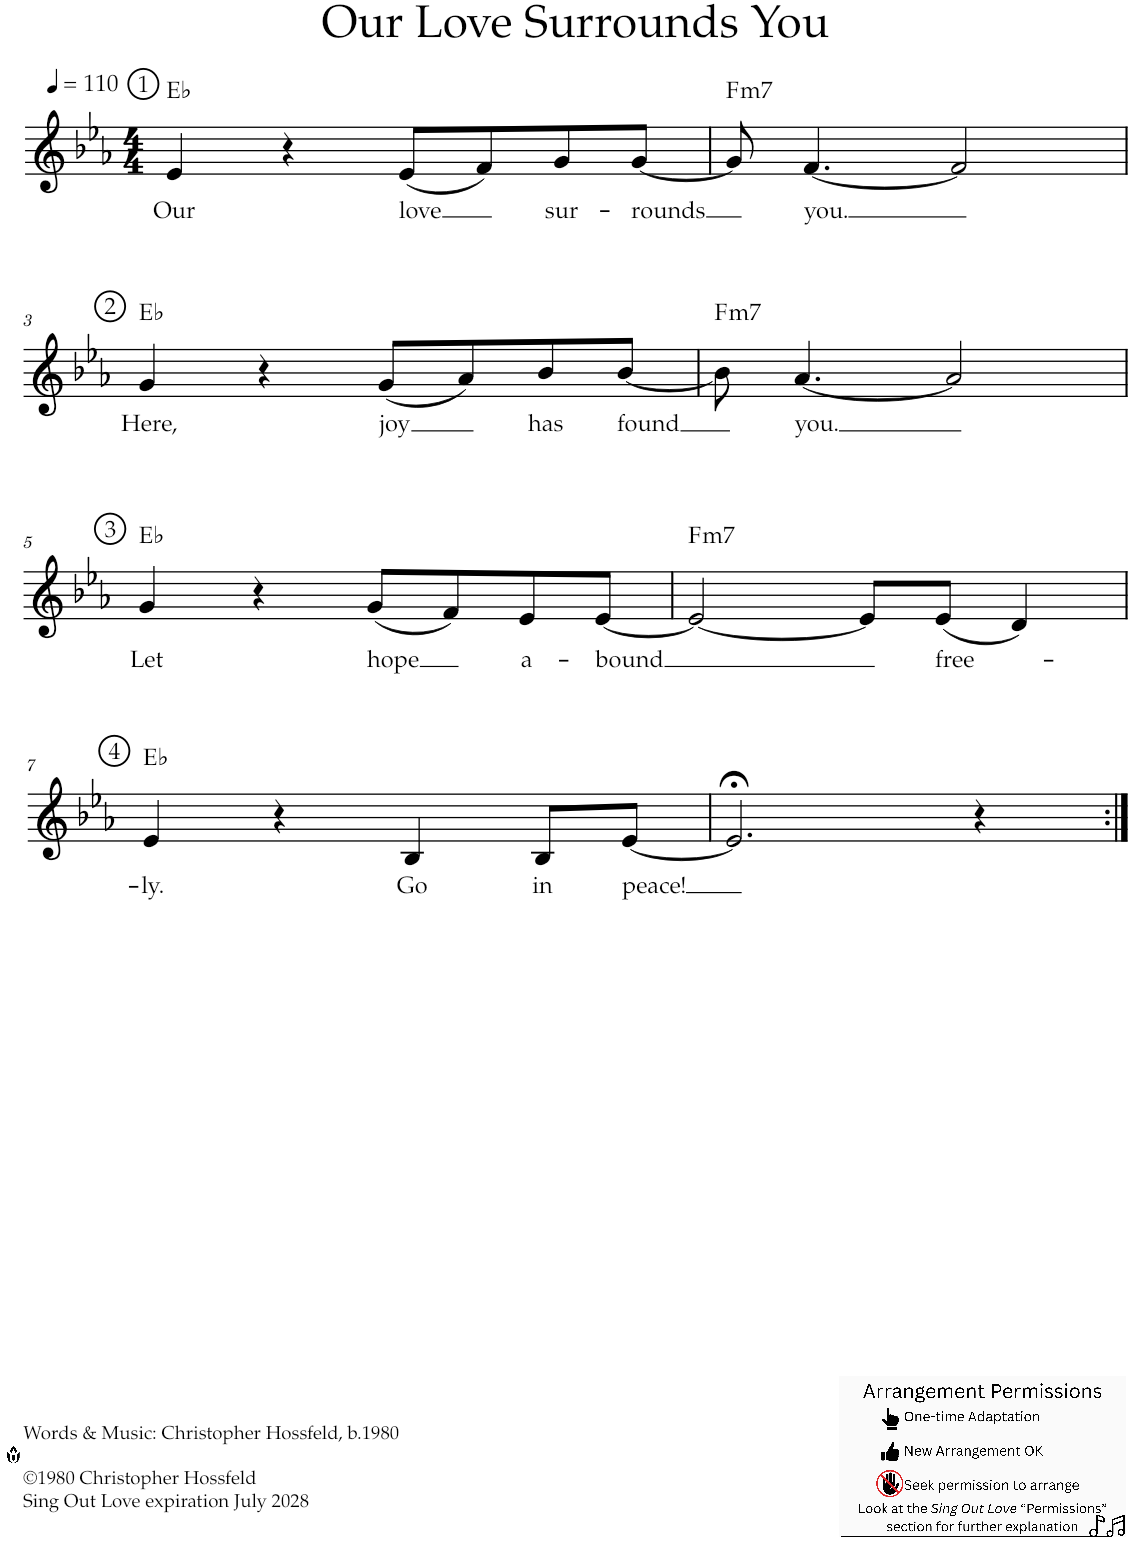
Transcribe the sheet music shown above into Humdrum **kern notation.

**kern	**text	**harte
*part1	*part1	*part1
*staff1	*staff1	*
*I"Violin	*	*
*I'Vln.	*	*
*clefG2	*	*
*k[b-e-a-]	*	*
*E-:	*	*
*M4/4	*	*
*MM110	*	*
!!LO:REH:place=s1:a:cj:enc=circle:t=1
=1	=1	=1
!	!LO:LY:b	!
4e-/	Our	Eb:maj
4r	.	.
!	!LO:LY:b	!
(<8e-/L	love	.
8f/)	.	.
!	!LO:LY:b	!
8g/	sur-	.
!	!LO:LY:b	!
[<8g/J	-rounds	.
=2	=2	=2
!	!	!LO:H:kt=m7
8g/]	.	F:min7
!	!LO:LY:b	!
[<4.f/	you.	.
2f/]	.	.
!!LO:LB:g=z
!!LO:REH:place=s1:a:cj:enc=circle:t=2
=3	=3	=3
!	!LO:LY:b	!
4g/	Here,	Eb:maj
4r	.	.
!	!LO:LY:b	!
(<8g/L	joy	.
8a-/)	.	.
!	!LO:LY:b	!
8b-/	has	.
!	!LO:LY:b	!
[<8b-/J	found	.
=4	=4	=4
!	!	!LO:H:kt=m7
8b-\]	.	F:min7
!	!LO:LY:b	!
[<4.a-/	you.	.
2a-/]	.	.
!!LO:LB:g=z
!!LO:REH:place=s1:a:cj:enc=circle:t=3
=5	=5	=5
!	!LO:LY:b	!
4g/	Let	Eb:maj
4r	.	.
!	!LO:LY:b	!
(<8g/L	hope	.
8f/)	.	.
!	!LO:LY:b	!
8e-/	a-	.
!	!LO:LY:b	!
[<8e-/J	-bound	.
=6	=6	=6
!	!	!LO:H:kt=m7
2e-/_	.	F:min7
8e-/L]	.	.
!	!LO:LY:b	!
(<8e-/J	free-	.
4d/)	.	.
!!LO:LB:g=z
!!LO:REH:place=s1:a:cj:enc=circle:t=4
=7	=7	=7
!	!LO:LY:b	!
4e-/	-ly.	Eb:maj
4r	.	.
!	!LO:LY:b	!
4B-/	Go	.
!	!LO:LY:b	!
8B-/L	in	.
!	!LO:LY:b	!
[<8e-/J	peace!	.
=8	=8	=8
2.e-;</]	.	.
4r	.	.
=:|!	=:|!	=:|!
*-	*-	*-
